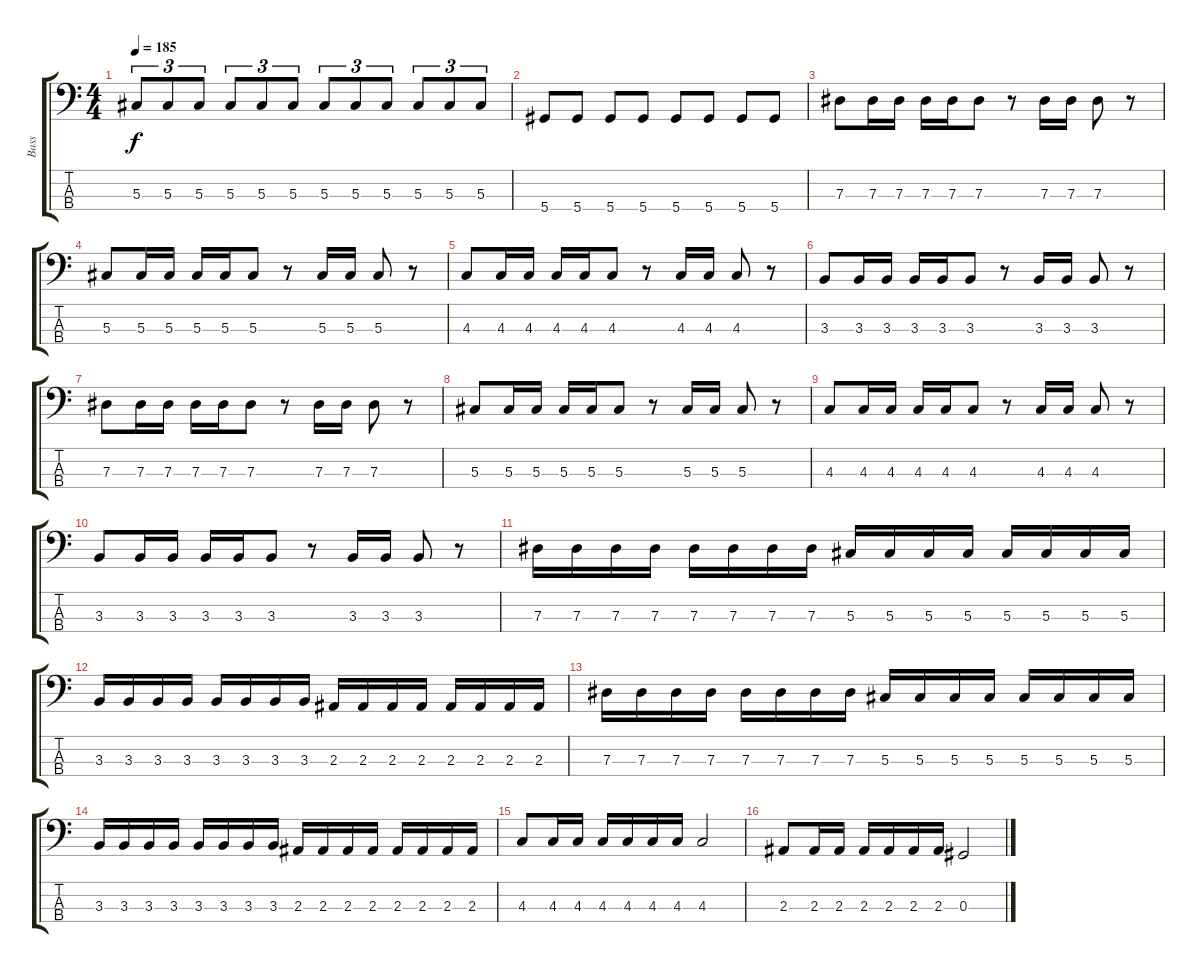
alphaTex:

\track ("Bass" "Bass") {instrument electricbassfinger}
\staff {score tabs}
\tuning (Gb2 Db2 Ab1 Eb1) {hide}
\ts (4 4)
\tempo 185
\clef f4
\ks c
5.3.8{tu (3 2) dy f} 5.3.8{tu (3 2)} 5.3.8{tu (3 2)} 5.3.8{tu (3 2)} 5.3.8{tu (3 2)} 5.3.8{tu (3 2)} 5.3.8{tu (3 2)} 5.3.8{tu (3 2)} 5.3.8{tu (3 2)} 5.3.8{tu (3 2)} 5.3.8{tu (3 2)} 5.3.8{tu (3 2)} |
5.4.8 5.4.8 5.4.8 5.4.8 5.4.8 5.4.8 5.4.8 5.4.8 |
7.3.8 7.3.16 7.3.16 7.3.16 7.3.16 7.3.8 r.8 7.3.16 7.3.16 7.3.8 r.8 |
5.3.8 5.3.16 5.3.16 5.3.16 5.3.16 5.3.8 r.8 5.3.16 5.3.16 5.3.8 r.8 |
4.3.8 4.3.16 4.3.16 4.3.16 4.3.16 4.3.8 r.8 4.3.16 4.3.16 4.3.8 r.8 |
3.3.8 3.3.16 3.3.16 3.3.16 3.3.16 3.3.8 r.8 3.3.16 3.3.16 3.3.8 r.8 |
7.3.8 7.3.16 7.3.16 7.3.16 7.3.16 7.3.8 r.8 7.3.16 7.3.16 7.3.8 r.8 |
5.3.8 5.3.16 5.3.16 5.3.16 5.3.16 5.3.8 r.8 5.3.16 5.3.16 5.3.8 r.8 |
4.3.8 4.3.16 4.3.16 4.3.16 4.3.16 4.3.8 r.8 4.3.16 4.3.16 4.3.8 r.8 |
3.3.8 3.3.16 3.3.16 3.3.16 3.3.16 3.3.8 r.8 3.3.16 3.3.16 3.3.8 r.8 |
7.3.16 7.3.16 7.3.16 7.3.16 7.3.16 7.3.16 7.3.16 7.3.16 5.3.16 5.3.16 5.3.16 5.3.16 5.3.16 5.3.16 5.3.16 5.3.16 |
3.3.16 3.3.16 3.3.16 3.3.16 3.3.16 3.3.16 3.3.16 3.3.16 2.3.16 2.3.16 2.3.16 2.3.16 2.3.16 2.3.16 2.3.16 2.3.16 |
7.3.16 7.3.16 7.3.16 7.3.16 7.3.16 7.3.16 7.3.16 7.3.16 5.3.16 5.3.16 5.3.16 5.3.16 5.3.16 5.3.16 5.3.16 5.3.16 |
3.3.16 3.3.16 3.3.16 3.3.16 3.3.16 3.3.16 3.3.16 3.3.16 2.3.16 2.3.16 2.3.16 2.3.16 2.3.16 2.3.16 2.3.16 2.3.16 |
4.3.8 4.3.16 4.3.16 4.3.16 4.3.16 4.3.16 4.3.16 4.3.2 |
2.3.8 2.3.16 2.3.16 2.3.16 2.3.16 2.3.16 2.3.16 0.3.2
